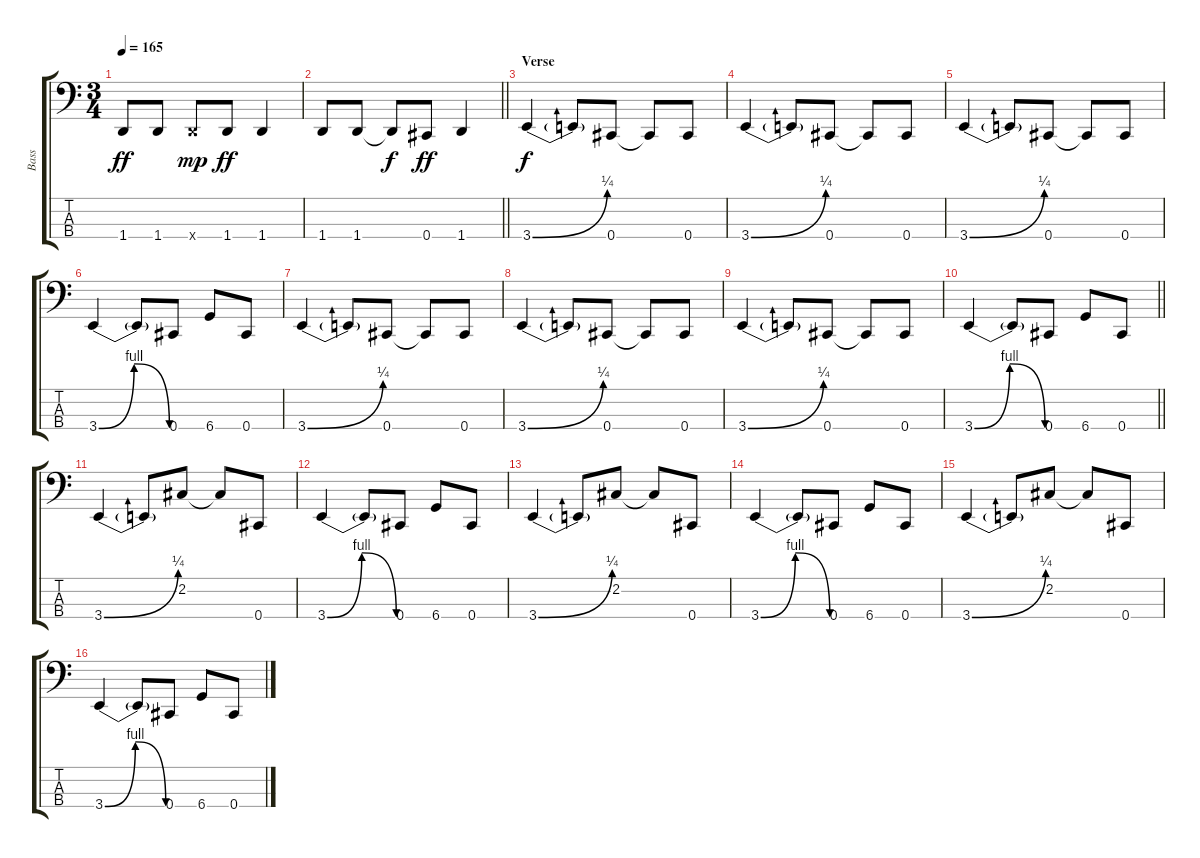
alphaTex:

\track ("Bass" "Bass") {instrument electricbassfinger}
\staff {score tabs}
\tuning (E2 B1 Gb1 Db1) {hide}
\ts (3 4)
\tempo 165
\clef f4
\ks c
1.4.8{dy ff} 1.4.8 1.4{x}.8{dy mp} 1.4.8{dy ff} 1.4.4 |
\barLineRight lightlight
1.4.8 1.4.8 1.4{t}.8{dy f} 0.4.8{dy ff} 1.4.4 |
\section ("" "Verse")
3.4{be (bend 0 0 60 1)}.4{dy f} 3.4{t}.8 0.4.8 0.4{t}.8 0.4.8 |
3.4{be (bend 0 0 60 1)}.4 3.4{t}.8 0.4.8 0.4{t}.8 0.4.8 |
3.4{be (bend 0 0 60 1)}.4 3.4{t}.8 0.4.8 0.4{t}.8 0.4.8 |
3.4{be (bendrelease 0 0 30 4 30 4 60 0)}.4 3.4{t}.8 0.4.8 6.4.8 0.4.8 |
3.4{be (bend 0 0 60 1)}.4 3.4{t}.8 0.4.8 0.4{t}.8 0.4.8 |
3.4{be (bend 0 0 60 1)}.4 3.4{t}.8 0.4.8 0.4{t}.8 0.4.8 |
3.4{be (bend 0 0 60 1)}.4 3.4{t}.8 0.4.8 0.4{t}.8 0.4.8 |
\barLineRight lightlight
3.4{be (bendrelease 0 0 30 4 30 4 60 0)}.4 3.4{t}.8 0.4.8 6.4.8 0.4.8 |
3.4{be (bend 0 0 60 1)}.4 3.4{t}.8 2.2.8 2.2{t}.8 0.4.8 |
3.4{be (bendrelease 0 0 30 4 30 4 60 0)}.4 3.4{t}.8 0.4.8 6.4.8 0.4.8 |
3.4{be (bend 0 0 60 1)}.4 3.4{t}.8 2.2.8 2.2{t}.8 0.4.8 |
3.4{be (bendrelease 0 0 30 4 30 4 60 0)}.4 3.4{t}.8 0.4.8 6.4.8 0.4.8 |
3.4{be (bend 0 0 60 1)}.4 3.4{t}.8 2.2.8 2.2{t}.8 0.4.8 |
3.4{be (bendrelease 0 0 30 4 30 4 60 0)}.4 3.4{t}.8 0.4.8 6.4.8 0.4.8
